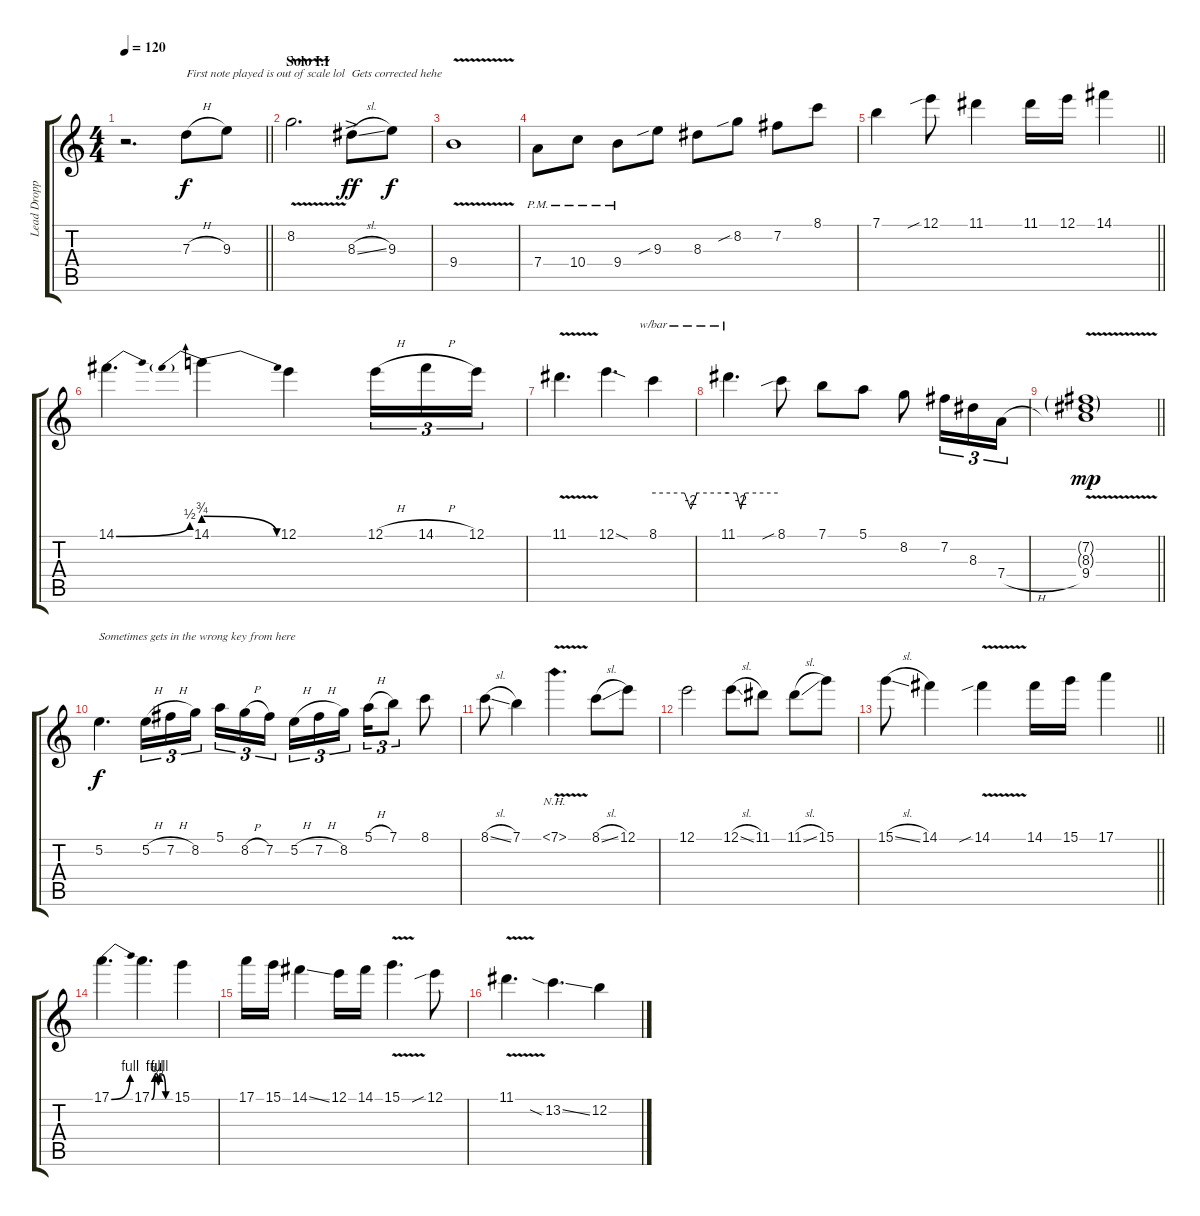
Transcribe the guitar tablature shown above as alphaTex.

\track ("Lead Dropped D " "Lead Dropp") {instrument distortionguitar}
\staff {score tabs}
\tuning (E4 B3 G3 D3 A2 D2) {hide}
\ts (4 4)
\tempo 120
\clef g2
\barLineRight lightlight
\ks c
r.2{d dy f volume 16 balance 8} 7.3{h}.8{txt "First note played is out of scale lol"} 9.3.8 |
\section ("" "Solo I.I")
8.2{v}.2{d} 8.3{sl ac}.8{txt "Gets corrected hehe" dy ff} 9.3.8{dy f} |
9.4{v}.1 |
7.4{pm}.8 10.4{pm}.8 9.4{pm}.8 9.3{sib}.8 8.3.8 8.2{sib}.8 7.2.8 8.1.8 |
\barLineRight lightlight
7.1.4 12.1{sib}.8 11.1.4 11.1.16 12.1.16 14.1.4 |
14.1{be (bend 0 0 60 2)}.4{d} 14.1{be (prebendrelease 0 3 60 0)}.4 12.1.4 12.1{h}.16{tu (3 2)} 14.1{h}.16{tu (3 2)} 12.1.16{tu (3 2)} |
11.1{v}.4{d} 12.1{sod}.4{d} 8.1.4{tbe (custom default 0 0 25 0 30 -8 35 0 60 0)} |
11.1.4{d tbe (custom default 0 0 10 0 15 -8 20 0 60 0)} 8.1{sib}.8 7.1.8 5.1.8 8.2.8 7.2.16{tu (3 2)} 8.3.16{tu (3 2)} 7.4{h}.16{tu (3 2)} |
\barLineRight lightlight
(7.2{g} 8.3{g} 9.4{v}).1{dy mp} |
5.2.4{d txt "Sometimes gets in the wrong key from here" dy f} 5.2{h}.16{tu (3 2)} 7.2{h}.16{tu (3 2)} 8.2.16{tu (3 2)} 5.1.16{tu (3 2)} 8.2{h}.16{tu (3 2)} 7.2.16{tu (3 2) beam splitsecondary} 5.2{h}.16{tu (3 2)} 7.2{h}.16{tu (3 2)} 8.2.16{tu (3 2)} 5.1{h}.16{tu (3 2)} 7.1.8{tu (3 2)} 8.1.8 |
8.1{sl}.8 7.1.4 7.1{nh v}.4{d} 8.1{sl}.8 12.1.8 |
12.1.2 12.1{sl}.8 11.1.8 11.1{sl}.8 15.1.8 |
\barLineRight lightlight
15.1{sl}.8 14.1.4 14.1{v sib}.4 14.1.16 15.1.16 17.1.4 |
17.1{be (bend 0 0 60 4)}.4{d} 17.1{be (custom 0 0 10 4 15 4 20 2 25 4 30 4 45 0 60 0)}.4{d} 15.1.4 |
17.1.16 15.1.16 14.1{ss}.4 12.1.16 14.1.16 15.1{v}.4{d} 12.1{sib}.8 |
11.1{v}.4{d} 13.2{sia ss}.4{d} 12.2.4
